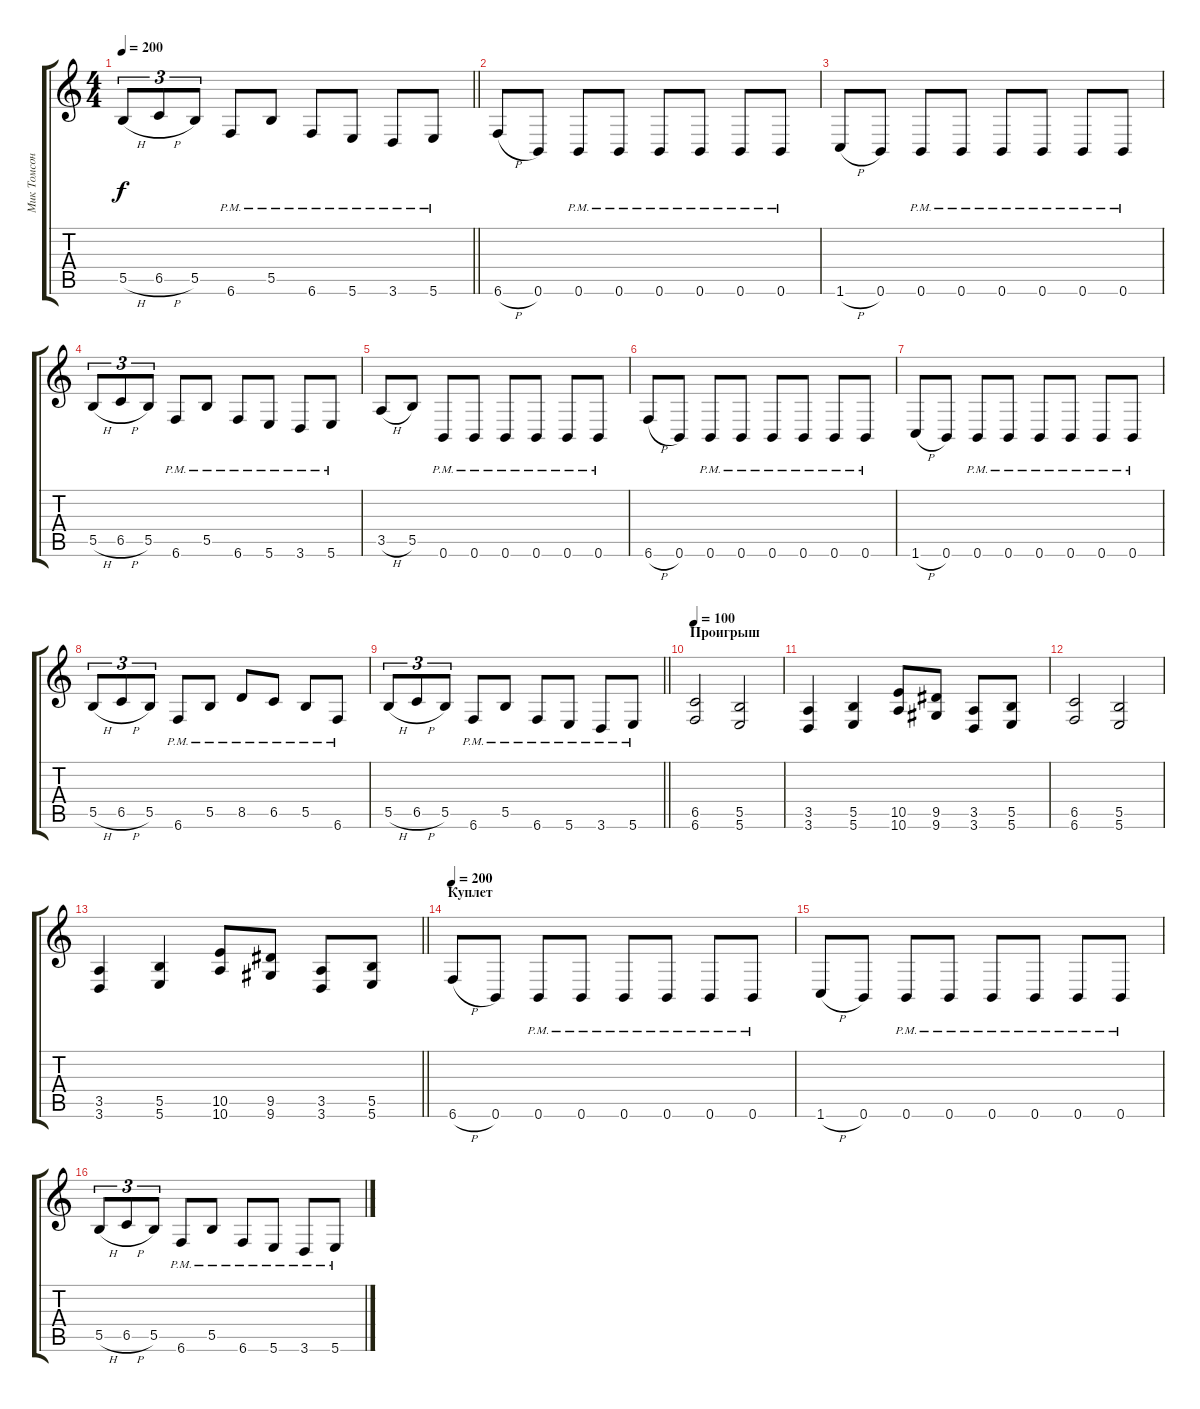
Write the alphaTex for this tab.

\track ("Мик Томсон" "Мик Томсон") {instrument distortionguitar}
\staff {score tabs}
\tuning (Db4 Ab3 E3 B2 Gb2 B1) {hide}
\ts (4 4)
\tempo 200
\clef g2
\barLineRight lightlight
\ks c
5.5{h}.8{tu (3 2) dy f} 6.5{h}.8{tu (3 2)} 5.5.8{tu (3 2)} 6.6{pm}.8 5.5{pm}.8 6.6{pm}.8 5.6{pm}.8 3.6{pm}.8 5.6{pm}.8 |
6.6{h}.8 0.6.8 0.6{pm}.8 0.6{pm}.8 0.6{pm}.8 0.6{pm}.8 0.6{pm}.8 0.6{pm}.8 |
1.6{h}.8 0.6.8 0.6{pm}.8 0.6{pm}.8 0.6{pm}.8 0.6{pm}.8 0.6{pm}.8 0.6{pm}.8 |
5.5{h}.8{tu (3 2)} 6.5{h}.8{tu (3 2)} 5.5.8{tu (3 2)} 6.6{pm}.8 5.5{pm}.8 6.6{pm}.8 5.6{pm}.8 3.6{pm}.8 5.6{pm}.8 |
3.5{h}.8 5.5.8 0.6{pm}.8 0.6{pm}.8 0.6{pm}.8 0.6{pm}.8 0.6{pm}.8 0.6{pm}.8 |
6.6{h}.8 0.6.8 0.6{pm}.8 0.6{pm}.8 0.6{pm}.8 0.6{pm}.8 0.6{pm}.8 0.6{pm}.8 |
1.6{h}.8 0.6.8 0.6{pm}.8 0.6{pm}.8 0.6{pm}.8 0.6{pm}.8 0.6{pm}.8 0.6{pm}.8 |
5.5{h}.8{tu (3 2)} 6.5{h}.8{tu (3 2)} 5.5.8{tu (3 2)} 6.6{pm}.8 5.5{pm}.8 8.5{pm}.8 6.5{pm}.8 5.5{pm}.8 6.6{pm}.8 |
\barLineRight lightlight
5.5{h}.8{tu (3 2)} 6.5{h}.8{tu (3 2)} 5.5.8{tu (3 2)} 6.6{pm}.8 5.5{pm}.8 6.6{pm}.8 5.6{pm}.8 3.6{pm}.8 5.6{pm}.8 |
\section ("" "Проигрыш")
\tempo 100
(6.5 6.6).2 (5.5 5.6).2 |
(3.5 3.6).4 (5.5 5.6).4 (10.5 10.6).8 (9.5 9.6).8 (3.5 3.6).8 (5.5 5.6).8 |
(6.5 6.6).2 (5.5 5.6).2 |
\barLineRight lightlight
(3.5 3.6).4 (5.5 5.6).4 (10.5 10.6).8 (9.5 9.6).8 (3.5 3.6).8 (5.5 5.6).8 |
\section ("" "Куплет")
\tempo 200
6.6{h}.8 0.6.8 0.6{pm}.8 0.6{pm}.8 0.6{pm}.8 0.6{pm}.8 0.6{pm}.8 0.6{pm}.8 |
1.6{h}.8 0.6.8 0.6{pm}.8 0.6{pm}.8 0.6{pm}.8 0.6{pm}.8 0.6{pm}.8 0.6{pm}.8 |
5.5{h}.8{tu (3 2)} 6.5{h}.8{tu (3 2)} 5.5.8{tu (3 2)} 6.6{pm}.8 5.5{pm}.8 6.6{pm}.8 5.6{pm}.8 3.6{pm}.8 5.6{pm}.8
